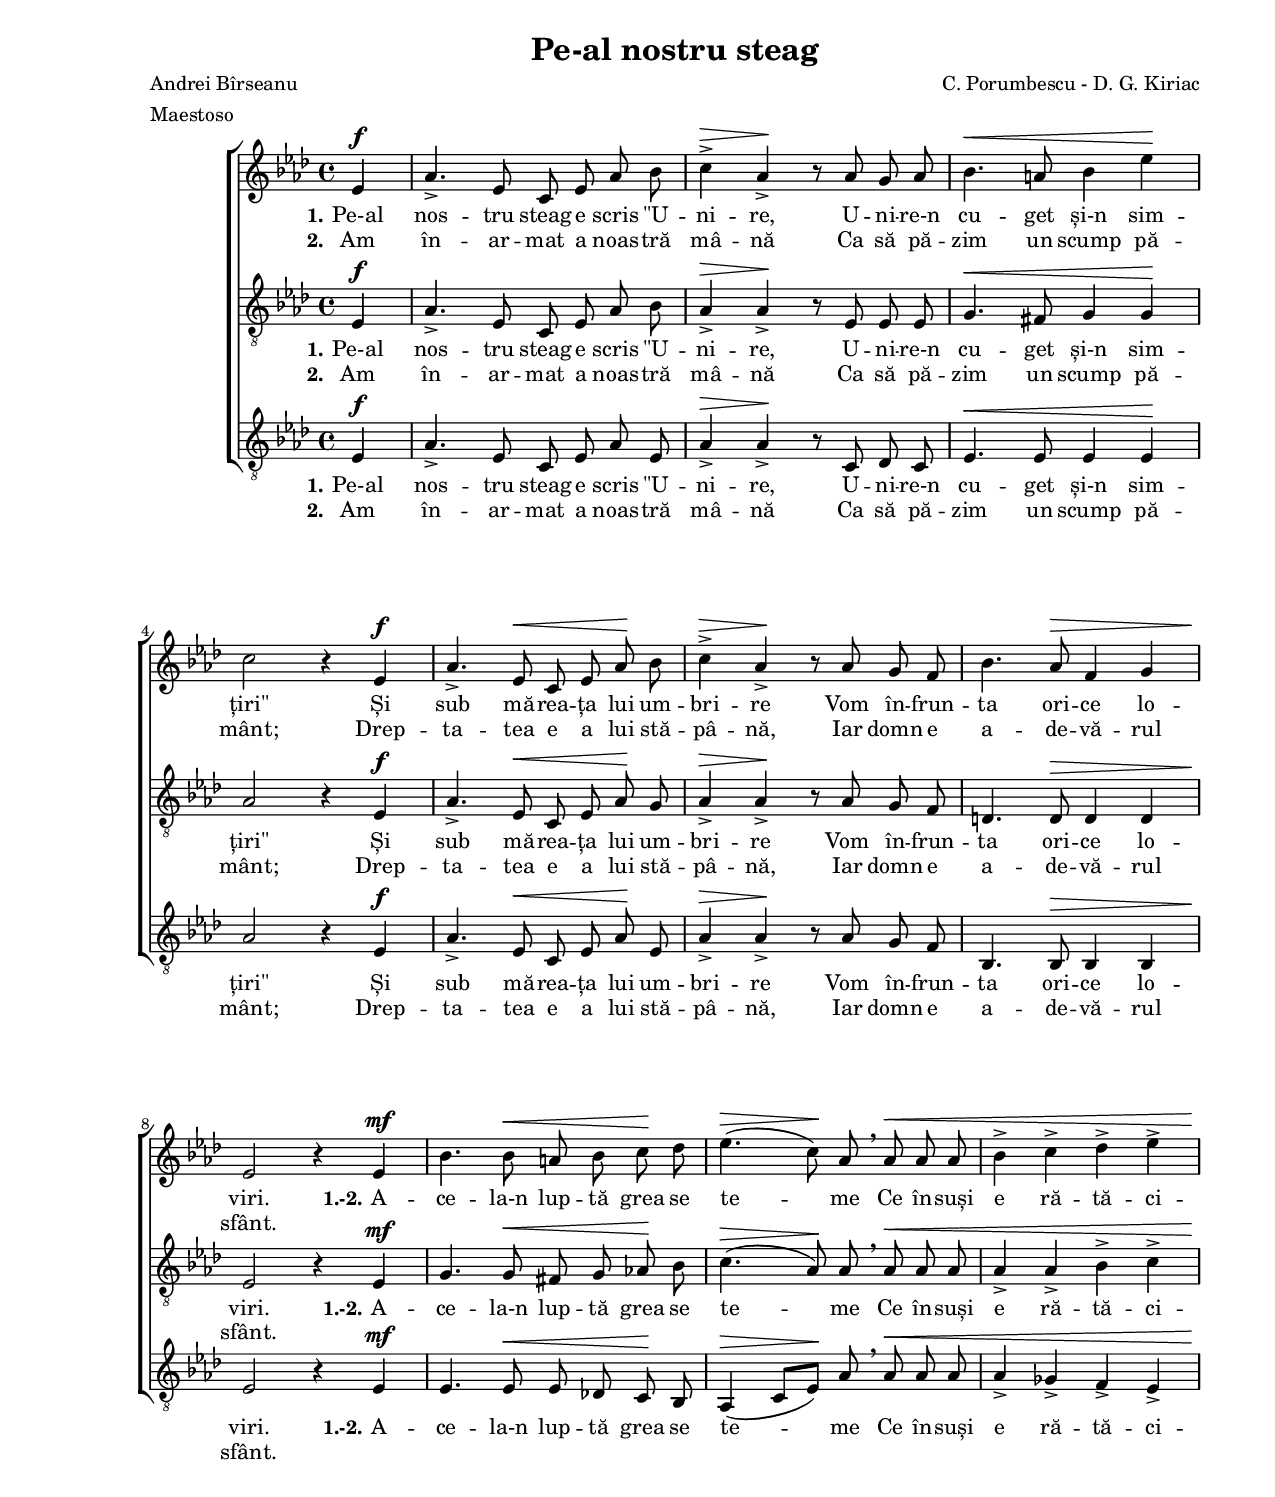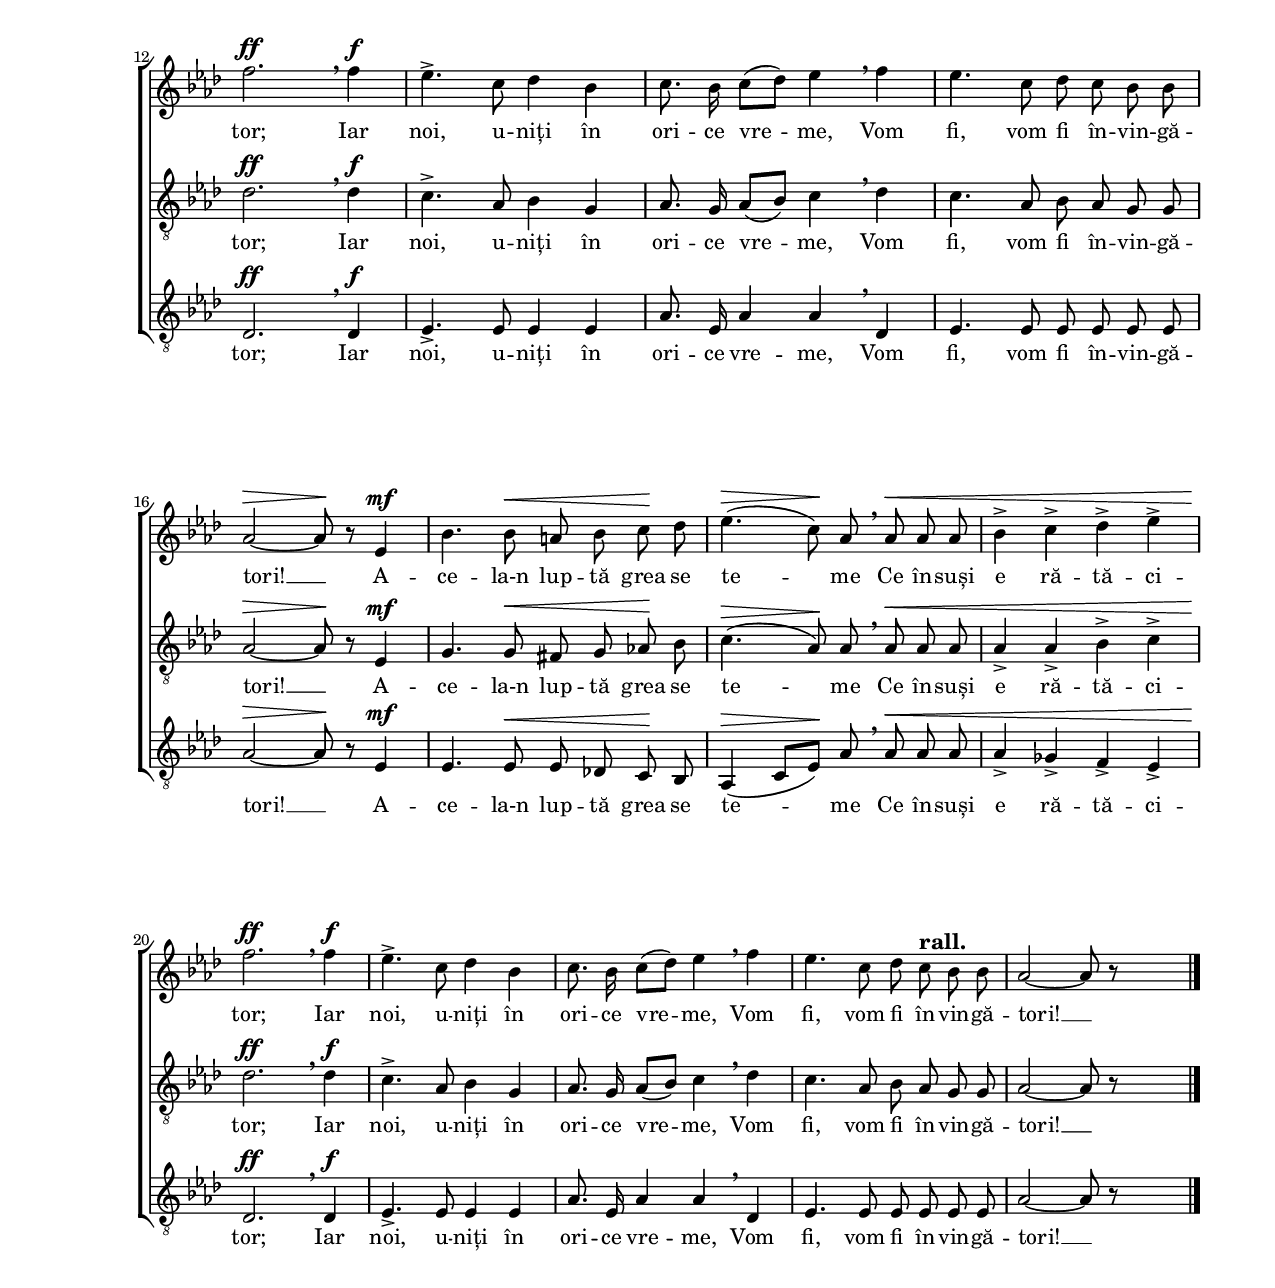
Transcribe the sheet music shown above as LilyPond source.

\version "2.19.80"

\paper {
  #(set-paper-size "letter")
  left-margin = 1\in
  line-width = 7\in
  print-page-number = false
  top-margin = 0.7\in
  bottom-margin = 0.7\in
}

\header {
  title = "Pe-al nostru steag"
  composer = "C. Porumbescu - D. G. Kiriac"
  poet = "Andrei Bîrseanu"
  meter = "Maestoso"
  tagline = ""
}

#(set-global-staff-size 17)

global = {
  \set Staff.midiInstrument = "clarinet"
  \key as \major
  \time 4/4
  \autoBeamOff
}

stanzaOne = \lyricmode {
  \set stanza = "1."
  Pe-al nos -- tru steag e scris "\"U" -- ni -- re,
  U -- ni -- re-n cu -- get și-n sim -- "țiri\""
  Și sub mă -- rea -- ța lui um -- bri -- re
  Vom în -- frun -- ta ori -- ce lo -- viri.

  \set stanza = "1.-2."
  A -- ce -- la-n lup -- tă grea se te -- me
  Ce în -- suși e ră -- tă -- ci -- tor;
  Iar noi, u -- niți în ori -- ce vre -- me,
  Vom fi, vom fi în -- vin -- gă -- tori! __

  A -- ce -- la-n lup -- tă grea se te -- me
  Ce în -- suși e ră -- tă -- ci -- tor;
  Iar noi, u -- niți în ori -- ce vre -- me,
  Vom fi, vom fi în -- vin -- gă -- tori! __
}

stanzaTwo = \lyricmode {
  \set stanza = "2."
  Am în -- ar -- mat a noas -- tră mâ -- nă
  Ca să pă -- zim un scump pă -- mânt;
  Drep -- ta -- tea e a lui stă -- pâ -- nă,
  Iar domn e a -- de -- vă -- rul sfânt.
}

womenMusic = \relative c' {
  \partial 4 es4^\f

  as4.\accent es8 c8 es8 as8 bes8
  c4\accent^\> as4\accent\! r8 as8 g8 as8
  bes4.^\< a8 bes4 es4\!
  \break
  c2 r4 es,4^\f

  as4.\accent es8^\< c8 es8 as8\! bes8
  c4\accent^\> as4\accent\! r8 as8 g8 f8
  bes4. as8^\> f4 g4
  \break
  es2\! r4 es4^\mf

  bes'4. bes8^\< a8 bes8 c8\! des8
  es4.(^\> c8)\! as8 \breathe as8^\< as8 as8
  bes4\accent c4\accent des4\accent es4\accent
  \break
  f2.^\ff\! \breathe f4^\f

  es4.\accent c8 des4 bes4
  c8. bes16 c8([ des8)] es4 \breathe f4
  es4. c8 des8 c8 bes8 bes8
  \break
  as2~^\> as8\! r8 es4^\mf

  bes'4. bes8^\< a8 bes8 c8\! des8
  es4.(^\> c8)\! as8 \breathe as8^\< as8 as8
  bes4\accent c4\accent des4\accent es4\accent
  \break
  f2.^\ff\! \breathe f4^\f

  es4.\accent c8 des4 bes4
  c8. bes16 c8([ des8)] es4 \breathe f4
  es4. c8 des8 c8^\markup{\large \bold "rall."} bes8 bes8
  as2~ as8 r8 s4
  \bar "|."
}

tenorMusic = \relative c' {
  \partial 4 es,4^\f

  as4.\accent es8 c8 es8 as8 bes8
  as4\accent^\> as4\accent\! r8 es8 es8 es8
  g4.^\< fis8 g4 g4\!
  as2 r4 es4^\f

  as4.\accent es8^\< c8 es8 as8\! g8
  as4\accent^\> as4\accent\! r8 as8 g8 f8
  d4. d8^\> d4 d4
  es2\! r4 es4^\mf

  g4. g8^\< fis8 g8 as!8\! bes8
  c4.(^\> as8)\! as8 \breathe as8^\< as8 as8
  as4\accent as4\accent bes4\accent c4\accent
  des2.^\ff\! \breathe des4^\f

  c4.\accent as8 bes4 g4
  as8. g16 as8([ bes8)] c4 \breathe des4
  c4. as8 bes8 as8 g8 g8
  as2~^\> as8\! r8 es4^\mf

  g4. g8^\< fis8 g8 as!8\! bes8
  c4.(^\> as8)\! as8 \breathe as8^\< as8 as8
  as4\accent as4\accent bes4\accent c4\accent
  des2.^\ff\! \breathe des4^\f

  c4.\accent as8 bes4 g4
  as8. g16 as8([ bes8)] c4 \breathe des4
  c4. as8 bes8 as8 g8 g8
  as2~ as8 r8 s4
}

bassMusic = \relative c' {
  \partial 4 es,4^\f

  as4.\accent es8 c8 es8 as8 es8
  as4\accent^\> as4\accent\! r8 c,8 des8 c8
  es4.^\< es8 es4 es4\!
  as2 r4 es4^\f

  as4.\accent es8^\< c8 es8 as8\! es8
  as4\accent^\> as4\accent\! r8 as8 g8 f8
  bes,4. bes8^\> bes4 bes4
  es2\! r4 es4^\mf

  es4. es8^\< es8 des!8 c8\! bes8
  as4(^\> c8[ es8)]\! as8 \breathe as8^\< as8 as8
  as4\accent ges4\accent f4\accent es4\accent
  des2.^\ff\! \breathe des4^\f

  es4.\accent es8 es4 es4
  as8. es16 as4 as4 \breathe des,4
  es4. es8 es8 es8 es8 es8
  as2~^\> as8\! r8 es4^\mf

  es4. es8^\< es8 des!8 c8\! bes8
  as4(^\> c8[ es8)]\! as8 \breathe as8^\< as8 as8
  as4\accent ges4\accent f4\accent es4\accent
  des2.^\ff\! \breathe des4^\f

  es4.\accent es8 es4 es4
  as8. es16 as4 as4 \breathe des,4
  es4. es8 es8 es8 es8 es8
  as2~ as8 r8 s4
}

myScore = \new Score <<
  \new ChoirStaff <<
    \new Staff \new Voice { \global \womenMusic }
    \addlyrics { \stanzaOne }
    \addlyrics { \stanzaTwo }

    \new Staff <<
      \clef "G_8"
      \new Voice { \global \tenorMusic }
      \addlyrics { \stanzaOne }
      \addlyrics { \stanzaTwo }
    >>

    \new Staff <<
      \clef "G_8"
      \new Voice { \global \bassMusic }
      \addlyrics { \stanzaOne }
      \addlyrics { \stanzaTwo }
    >>
  >>
>>

\score {
  \myScore
  \layout { }
}

midiOutput = \midi {
  \tempo 4 = 120
  \context {
    \Voice
    \remove "Dynamic_performer"
  }
}

\score {
  \unfoldRepeats
  \myScore
  \midi { \midiOutput }
}

\score {
  \unfoldRepeats
  \new Voice { \global \womenMusic }
  \midi { \midiOutput }
}

\score {
  \unfoldRepeats
  \new Voice { \global \tenorMusic }
  \midi { \midiOutput }
}

\score {
  \unfoldRepeats
  \new Voice { \global \bassMusic }
  \midi { \midiOutput }
}
